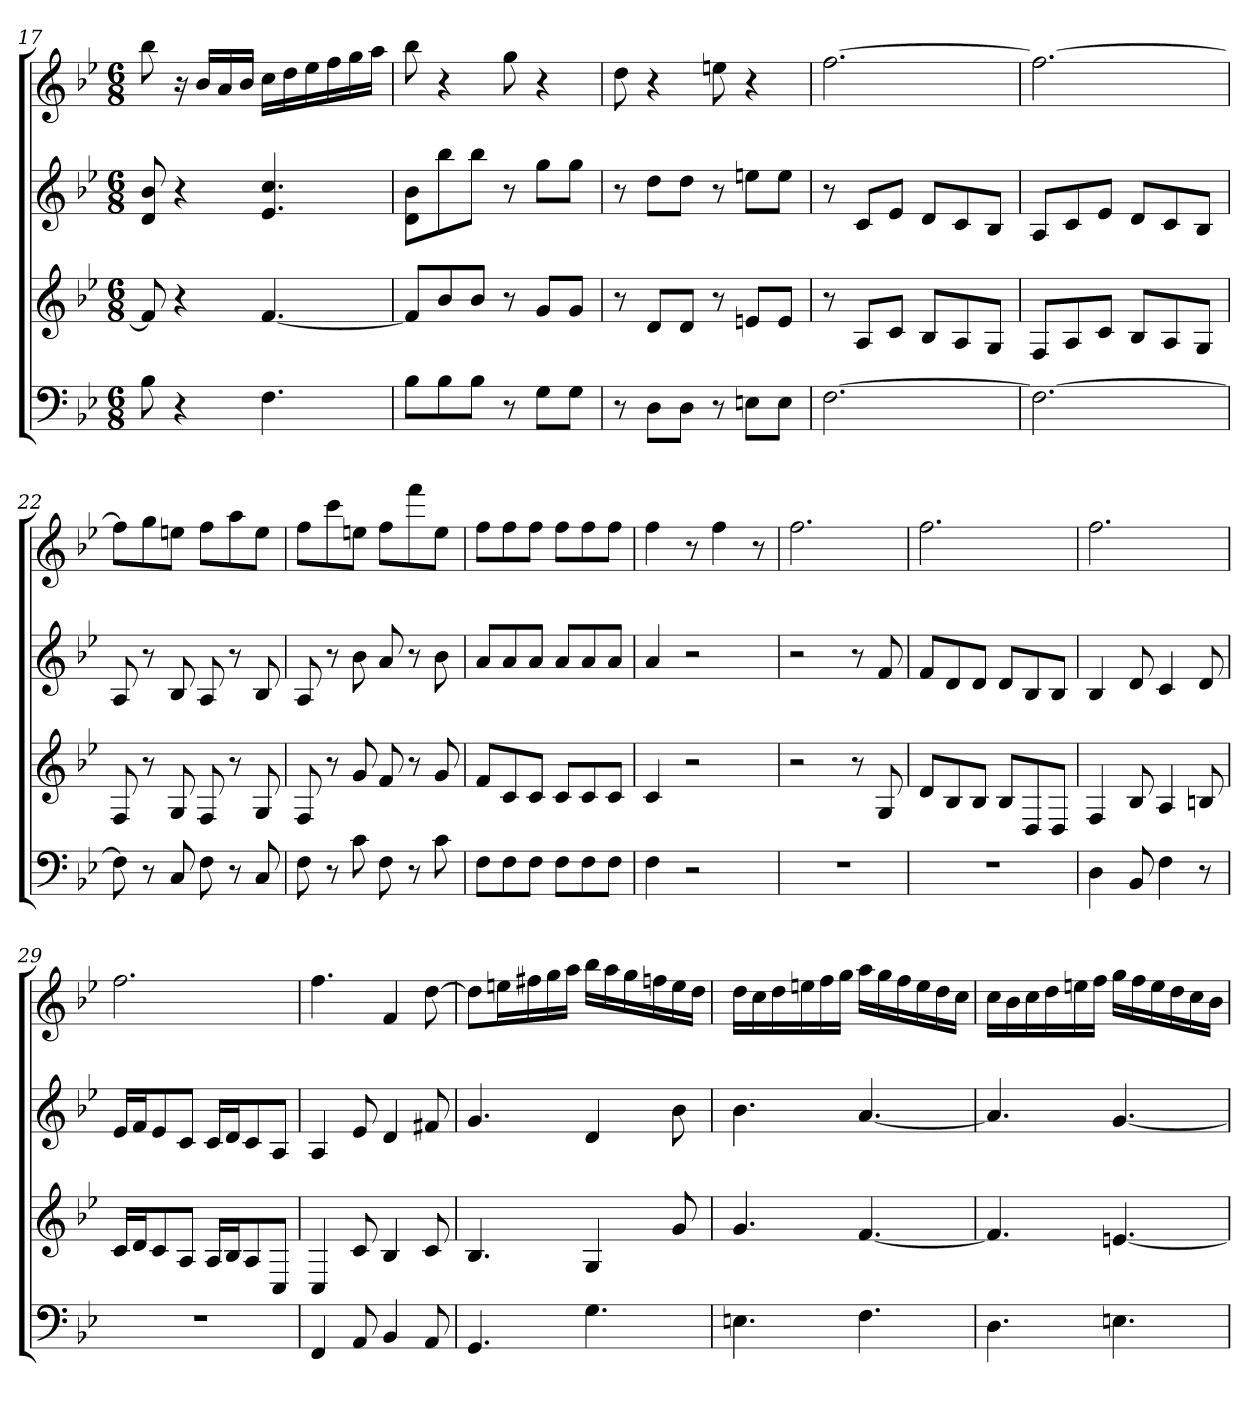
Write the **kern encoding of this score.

**kern	**kern	**kern	**kern
*part4	*part3	*part2	*part1
*staff4	*staff3	*staff2	*staff1
*k[b-e-]	*k[b-e-]	*k[b-e-]	*k[b-e-]
*B-:	*B-:	*B-:	*B-:
*M6/8	*M6/8	*M6/8	*M6/8
=17	=17	=17	=17
8B-	8f]	8d 8b-	8bb-
4r	4r	4r	16r
.	.	.	16b-LL
.	.	.	16a
.	.	.	16b-JJ
4.F	[4.f	4.e- 4.cc	16ccLL
.	.	.	16dd
.	.	.	16ee-
.	.	.	16ff
.	.	.	16gg
.	.	.	16aaJJ
=18	=18	=18	=18
8B-L	8fL]	8d 8b-L	8bb-
8B-	8b-	8bb-	4r
8B-J	8b-J	8bb-J	.
8r	8r	8r	8gg
8GL	8gL	8ggL	4r
8GJ	8gJ	8ggJ	.
=19	=19	=19	=19
8r	8r	8r	8dd
8DL	8dL	8ddL	4r
8DJ	8dJ	8ddJ	.
8r	8r	8r	8een
8EnL	8enL	8eenL	4r
8EJ	8eJ	8eeJ	.
=20	=20	=20	=20
[2.F	8r	8r	[2.ff
.	8AL	8cL	.
.	8cJ	8e-J	.
.	8B-L	8dL	.
.	8A	8c	.
.	8GJ	8B-J	.
=21	=21	=21	=21
2.F_	8FL	8AL	2.ff_
.	8A	8c	.
.	8cJ	8e-J	.
.	8B-L	8dL	.
.	8A	8c	.
.	8GJ	8B-J	.
=22	=22	=22	=22
8F]	8F	8A	8ffL]
8r	8r	8r	8gg
8C	8G	8B-	8eenJ
8F	8F	8A	8ffL
8r	8r	8r	8aa
8C	8G	8B-	8eeJ
=23	=23	=23	=23
8F	8F	8A	8ffL
8r	8r	8r	8ccc
8c	8g	8b-	8eenJ
8F	8f	8a	8ffL
8r	8r	8r	8fff
8c	8g	8b-	8eeJ
=24	=24	=24	=24
8FL	8fL	8aL	8ffL
8F	8c	8a	8ff
8FJ	8cJ	8aJ	8ffJ
8FL	8cL	8aL	8ffL
8F	8c	8a	8ff
8FJ	8cJ	8aJ	8ffJ
=25	=25	=25	=25
4F	4c	4a	4ff
2r	2r	2r	8r
.	.	.	4ff
.	.	.	8r
=26	=26	=26	=26
2.r	2r	2r	2.ff
.	8r	8r	.
.	8G	8f	.
=27	=27	=27	=27
2.r	8dL	8fL	2.ff
.	8B-	8d	.
.	8B-J	8dJ	.
.	8B-L	8dL	.
.	8D	8B-	.
.	8DJ	8B-J	.
=28	=28	=28	=28
4D	4F	4B-	2.ff
8BB-	8B-	8d	.
4F	4A	4c	.
8r	8Bn	8d	.
=29	=29	=29	=29
2.r	16cLL	16e-LL	2.ff
.	16dJ	16fJ	.
.	8c	8e-	.
.	8AJ	8cJ	.
.	16ALL	16cLL	.
.	16B-J	16dJ	.
.	8A	8c	.
.	8CJ	8AJ	.
=30	=30	=30	=30
4FF	4C	4A	4.ff
8AA	8c	8e-	.
4BB-	4B-	4d	4f
8AA	8c	8f#X	[8dd
=31	=31	=31	=31
4.GG	4.B-	4.g	8ddL]
.	.	.	16eenL
.	.	.	16ff#X
.	.	.	16gg
.	.	.	16aaJJ
4.G	4G	4d	16bb-LL
.	.	.	16aa
.	.	.	16gg
.	.	.	16ffn
.	8g	8b-	16ee
.	.	.	16ddJJ
=32	=32	=32	=32
4.En	4.g	4.b-	16ddLL
.	.	.	16cc
.	.	.	16dd
.	.	.	16een
.	.	.	16ff
.	.	.	16ggJJ
4.F	[4.f	[4.a	16aaLL
.	.	.	16gg
.	.	.	16ff
.	.	.	16ee
.	.	.	16dd
.	.	.	16ccJJ
=33	=33	=33	=33
4.D	4.f]	4.a]	16ccLL
.	.	.	16b-
.	.	.	16cc
.	.	.	16dd
.	.	.	16een
.	.	.	16ffJJ
4.En	[4.en	[4.g	16ggLL
.	.	.	16ff
.	.	.	16ee
.	.	.	16dd
.	.	.	16cc
.	.	.	16b-JJ
=	=	=	=
*-	*-	*-	*-
